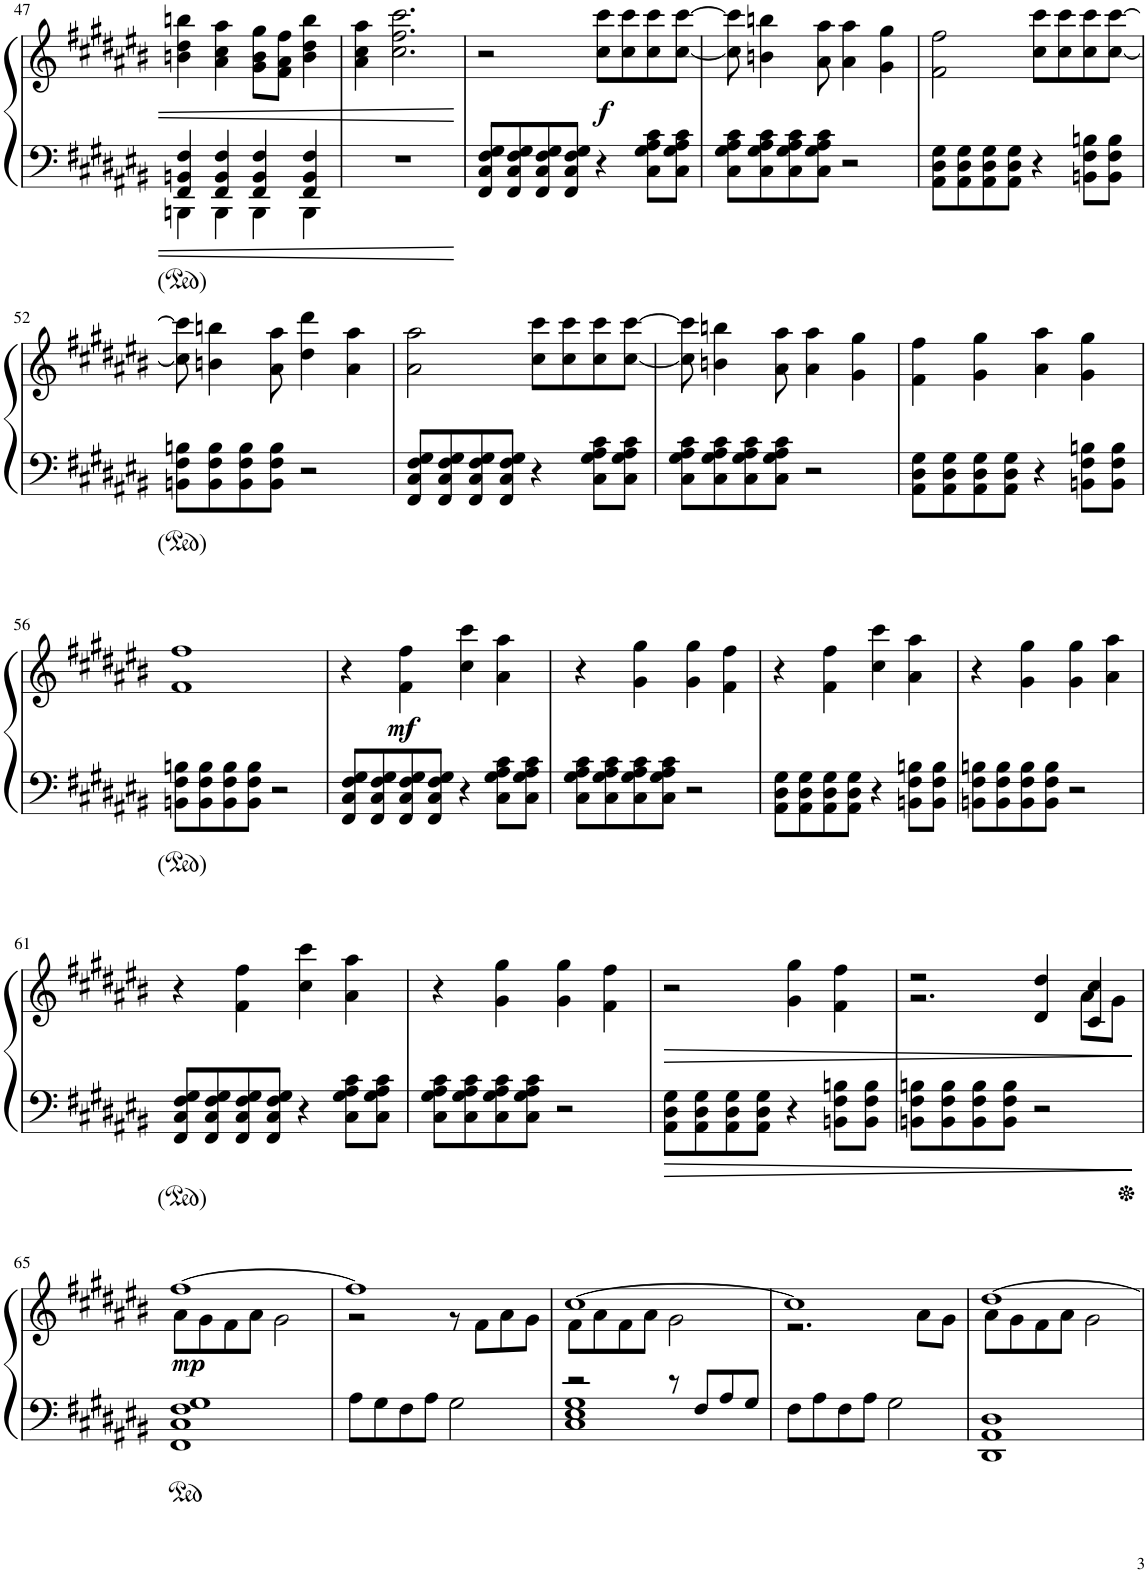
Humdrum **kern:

**kern	**kern	**dynam
*part1	*part1	*part1
*staff2	*staff1	*staff1/2
*I"Piano	*	*
*I'Pno.	*	*
!!LO:PB:g=z
*clefF4	*clefG2	*
*k[f#c#g#d#a#e#b#]	*k[f#c#g#d#a#e#b#]	*
*M4/4	*M4/4	*
=47	=47	=47
*^	*	*
4FF#/ 4BBn/ 4F#/	4BBBn\	4bn\ 4dd#\ 4bbn\	.
4FF#/ 4BB/ 4F#/	4BBB\	4a#\ 4cc#\ 4aa#\	.
4FF#/ 4BB/ 4F#/	4BBB\	8g#\ 8b\ 8gg#\L	.
.	.	8f#\ 8a#\ 8ff#\J	.
4FF#/ 4BB/ 4F#/	4BBB\	4b\ 4dd#\ 4bb\	.
*v	*v	*	*
=48	=48	=48
1r	4a#\ 4cc#\ 4aa#\	.
.	2.cc#\ 2.ff#\ 2.ccc#\	.
=49	=49	=49
8FF#/ 8C#/ 8F#/ 8G#/L	2r	.
8FF#/ 8C#/ 8F#/ 8G#/	.	.
8FF#/ 8C#/ 8F#/ 8G#/	.	.
8FF#/ 8C#/ 8F#/ 8G#/J	.	.
!	!	!LO:DY:b
4r	8cc#\ 8ccc#\L	f
.	8cc#\ 8ccc#\	.
8C#\ 8G#\ 8A#\ 8c#\L	8cc#\ 8ccc#\	.
8C#\ 8G#\ 8A#\ 8c#\J	[8cc#\ [8ccc#\J	.
=50	=50	=50
8C#\ 8G#\ 8A#\ 8c#\L	8cc#\] 8ccc#\]	.
8C#\ 8G#\ 8A#\ 8c#\	4bn\ 4bbn\	.
8C#\ 8G#\ 8A#\ 8c#\	.	.
8C#\ 8G#\ 8A#\ 8c#\J	8a#\ 8aa#\	.
2r	4a#\ 4aa#\	.
.	4g#\ 4gg#\	.
=51	=51	=51
8AA#\ 8D#\ 8G#\L	2f#\ 2ff#\	.
8AA#\ 8D#\ 8G#\	.	.
8AA#\ 8D#\ 8G#\	.	.
8AA#\ 8D#\ 8G#\J	.	.
4r	8cc#\ 8ccc#\L	.
.	8cc#\ 8ccc#\	.
8BBn\ 8F#\ 8Bn\L	8cc#\ 8ccc#\	.
8BB\ 8F#\ 8B\J	[8cc#\ [8ccc#\J	.
!!LO:LB:g=z
=52	=52	=52
8BBn\ 8F#\ 8Bn\L	8cc#\] 8ccc#\]	.
8BB\ 8F#\ 8B\	4bn\ 4bbn\	.
8BB\ 8F#\ 8B\	.	.
8BB\ 8F#\ 8B\J	8a#\ 8aa#\	.
2r	4dd#\ 4ddd#\	.
.	4a#\ 4aa#\	.
=53	=53	=53
8FF#/ 8C#/ 8F#/ 8G#/L	2a#\ 2aa#\	.
8FF#/ 8C#/ 8F#/ 8G#/	.	.
8FF#/ 8C#/ 8F#/ 8G#/	.	.
8FF#/ 8C#/ 8F#/ 8G#/J	.	.
4r	8cc#\ 8ccc#\L	.
.	8cc#\ 8ccc#\	.
8C#\ 8G#\ 8A#\ 8c#\L	8cc#\ 8ccc#\	.
8C#\ 8G#\ 8A#\ 8c#\J	[8cc#\ [8ccc#\J	.
=54	=54	=54
8C#\ 8G#\ 8A#\ 8c#\L	8cc#\] 8ccc#\]	.
8C#\ 8G#\ 8A#\ 8c#\	4bn\ 4bbn\	.
8C#\ 8G#\ 8A#\ 8c#\	.	.
8C#\ 8G#\ 8A#\ 8c#\J	8a#\ 8aa#\	.
2r	4a#\ 4aa#\	.
.	4g#\ 4gg#\	.
=55	=55	=55
8AA#\ 8D#\ 8G#\L	4f#\ 4ff#\	.
8AA#\ 8D#\ 8G#\	.	.
8AA#\ 8D#\ 8G#\	4g#\ 4gg#\	.
8AA#\ 8D#\ 8G#\J	.	.
4r	4a#\ 4aa#\	.
8BBn\ 8F#\ 8Bn\L	4g#\ 4gg#\	.
8BB\ 8F#\ 8B\J	.	.
!!LO:LB:g=z
=56	=56	=56
8BBn\ 8F#\ 8Bn\L	1f# 1ff#	.
8BB\ 8F#\ 8B\	.	.
8BB\ 8F#\ 8B\	.	.
8BB\ 8F#\ 8B\J	.	.
2r	.	.
=57	=57	=57
8FF#/ 8C#/ 8F#/ 8G#/L	4r	.
8FF#/ 8C#/ 8F#/ 8G#/	.	.
!	!	!LO:DY:b
8FF#/ 8C#/ 8F#/ 8G#/	4f#\ 4ff#\	mf
8FF#/ 8C#/ 8F#/ 8G#/J	.	.
4r	4cc#\ 4ccc#\	.
8C#\ 8G#\ 8A#\ 8c#\L	4a#\ 4aa#\	.
8C#\ 8G#\ 8A#\ 8c#\J	.	.
=58	=58	=58
8C#\ 8G#\ 8A#\ 8c#\L	4r	.
8C#\ 8G#\ 8A#\ 8c#\	.	.
8C#\ 8G#\ 8A#\ 8c#\	4g#\ 4gg#\	.
8C#\ 8G#\ 8A#\ 8c#\J	.	.
2r	4g#\ 4gg#\	.
.	4f#\ 4ff#\	.
=59	=59	=59
8AA#\ 8D#\ 8G#\L	4r	.
8AA#\ 8D#\ 8G#\	.	.
8AA#\ 8D#\ 8G#\	4f#\ 4ff#\	.
8AA#\ 8D#\ 8G#\J	.	.
4r	4cc#\ 4ccc#\	.
8BBn\ 8F#\ 8Bn\L	4a#\ 4aa#\	.
8BB\ 8F#\ 8B\J	.	.
=60	=60	=60
8BBn\ 8F#\ 8Bn\L	4r	.
8BB\ 8F#\ 8B\	.	.
8BB\ 8F#\ 8B\	4g#\ 4gg#\	.
8BB\ 8F#\ 8B\J	.	.
2r	4g#\ 4gg#\	.
.	4a#\ 4aa#\	.
!!LO:LB:g=z
=61	=61	=61
8FF#/ 8C#/ 8F#/ 8G#/L	4r	.
8FF#/ 8C#/ 8F#/ 8G#/	.	.
8FF#/ 8C#/ 8F#/ 8G#/	4f#\ 4ff#\	.
8FF#/ 8C#/ 8F#/ 8G#/J	.	.
4r	4cc#\ 4ccc#\	.
8C#\ 8G#\ 8A#\ 8c#\L	4a#\ 4aa#\	.
8C#\ 8G#\ 8A#\ 8c#\J	.	.
=62	=62	=62
8C#\ 8G#\ 8A#\ 8c#\L	4r	.
8C#\ 8G#\ 8A#\ 8c#\	.	.
8C#\ 8G#\ 8A#\ 8c#\	4g#\ 4gg#\	.
8C#\ 8G#\ 8A#\ 8c#\J	.	.
2r	4g#\ 4gg#\	.
.	4f#\ 4ff#\	.
=63	=63	=63
!	!	!LO:HP:b
8AA#\ 8D#\ 8G#\L	2r	>
8AA#\ 8D#\ 8G#\	.	.
8AA#\ 8D#\ 8G#\	.	.
8AA#\ 8D#\ 8G#\J	.	.
4r	4g#\ 4gg#\	.
8BBn\ 8F#\ 8Bn\L	4f#\ 4ff#\	.
8BB\ 8F#\ 8B\J	.	.
=64	=64	=64
*	*^	*
8BBn\ 8F#\ 8Bn\L	2r	2.r	.
8BB\ 8F#\ 8B\	.	.	.
8BB\ 8F#\ 8B\	.	.	.
8BB\ 8F#\ 8B\J	.	.	.
2r	4d#/ 4dd#/	.	.
.	4c#/ 4cc#/	8a#\L	.
.	.	8g#\J	.
*	*v	*v	*
.	.	]
!!LO:LB:g=z
=65	=65	=65
*	*^	*
!	!	!	!LO:DY:b
1FF# 1C# 1F# 1G#	[1ff#	8a#\L	mp
.	.	8g#\	.
.	.	8f#\	.
.	.	8a#\J	.
.	.	2g#\	.
=66	=66	=66	=66
8A#\L	1ff#]	2r	.
8G#\	.	.	.
8F#\	.	.	.
8A#\J	.	.	.
2G#\	.	8r	.
.	.	8f#\L	.
.	.	8a#\	.
.	.	8g#\J	.
=67	=67	=67	=67
*^	*	*	*
2r	1C# 1E# 1G#	[1cc#	8f#\L	.
.	.	.	8a#\	.
.	.	.	8f#\	.
.	.	.	8a#\J	.
8r	.	.	2g#\	.
8F#/L	.	.	.	.
8A#/	.	.	.	.
8G#/J	.	.	.	.
*v	*v	*	*	*
=68	=68	=68	=68
8F#\L	1cc#]	2.r	.
8A#\	.	.	.
8F#\	.	.	.
8A#\J	.	.	.
2G#\	.	.	.
.	.	8a#\L	.
.	.	8g#\J	.
=69	=69	=69	=69
1DD# 1AA# 1D#	[1dd#	8a#\L	.
.	.	8g#\	.
.	.	8f#\	.
.	.	8a#\J	.
.	.	2g#\	.
*	*v	*v	*
=	=	=
*-	*-	*-
